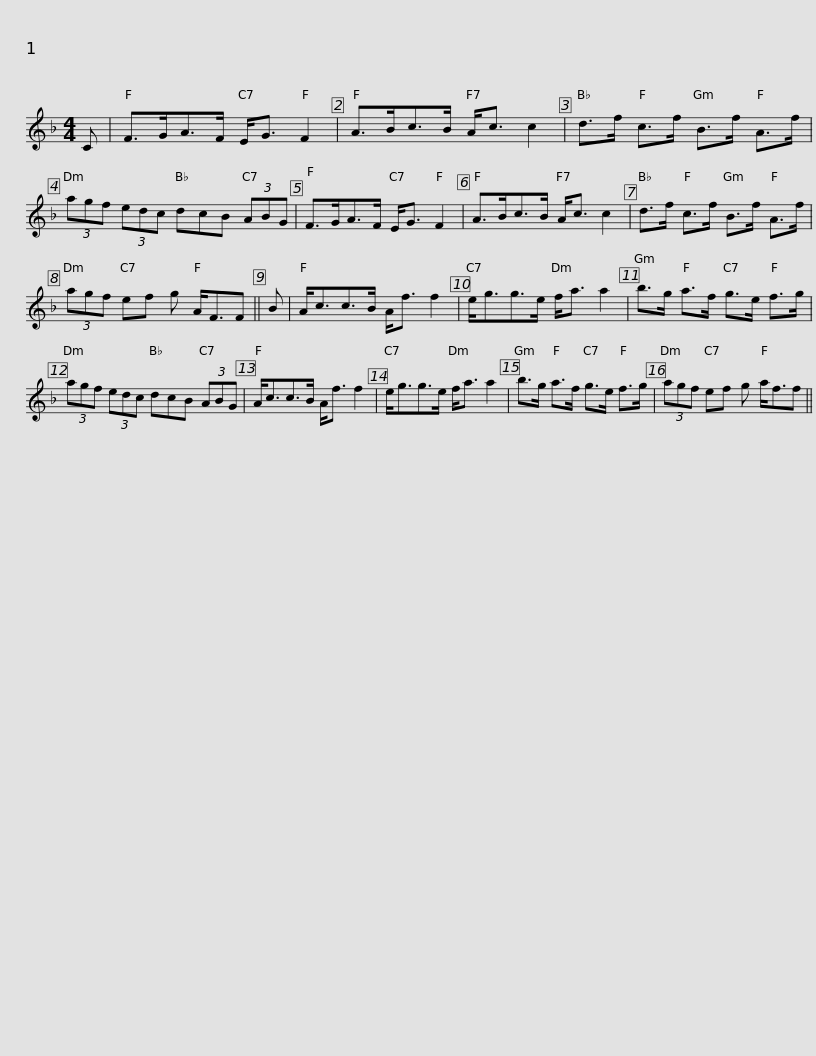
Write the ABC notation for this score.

X:1
L:1/8
M:4/4
I:linebreak $
K:F
V:1 treble
V:1
 C | F>GA>F E<G F2 | A>Bc>B A<c c2 | d>f c>f B>f A>f | (3agf (3edc dcB (3ABG |$ %5
 F>GA>F E<G F2 | A>Bc>B A<c c2 | d>f c>f B>f A>f | (3agf ef g A<FF ||$ B | %10
 A<cc>B A<f f2 | e<gg>e f<a a2 | b>g a>f g>e f>g | (3agf (3edc dcB (3ABG |$ A<cc>B A<f f2 | %15
 e<gg>e f<a a2 | b>g a>f g>e f>g | (3agf ef g a<ff || %18
